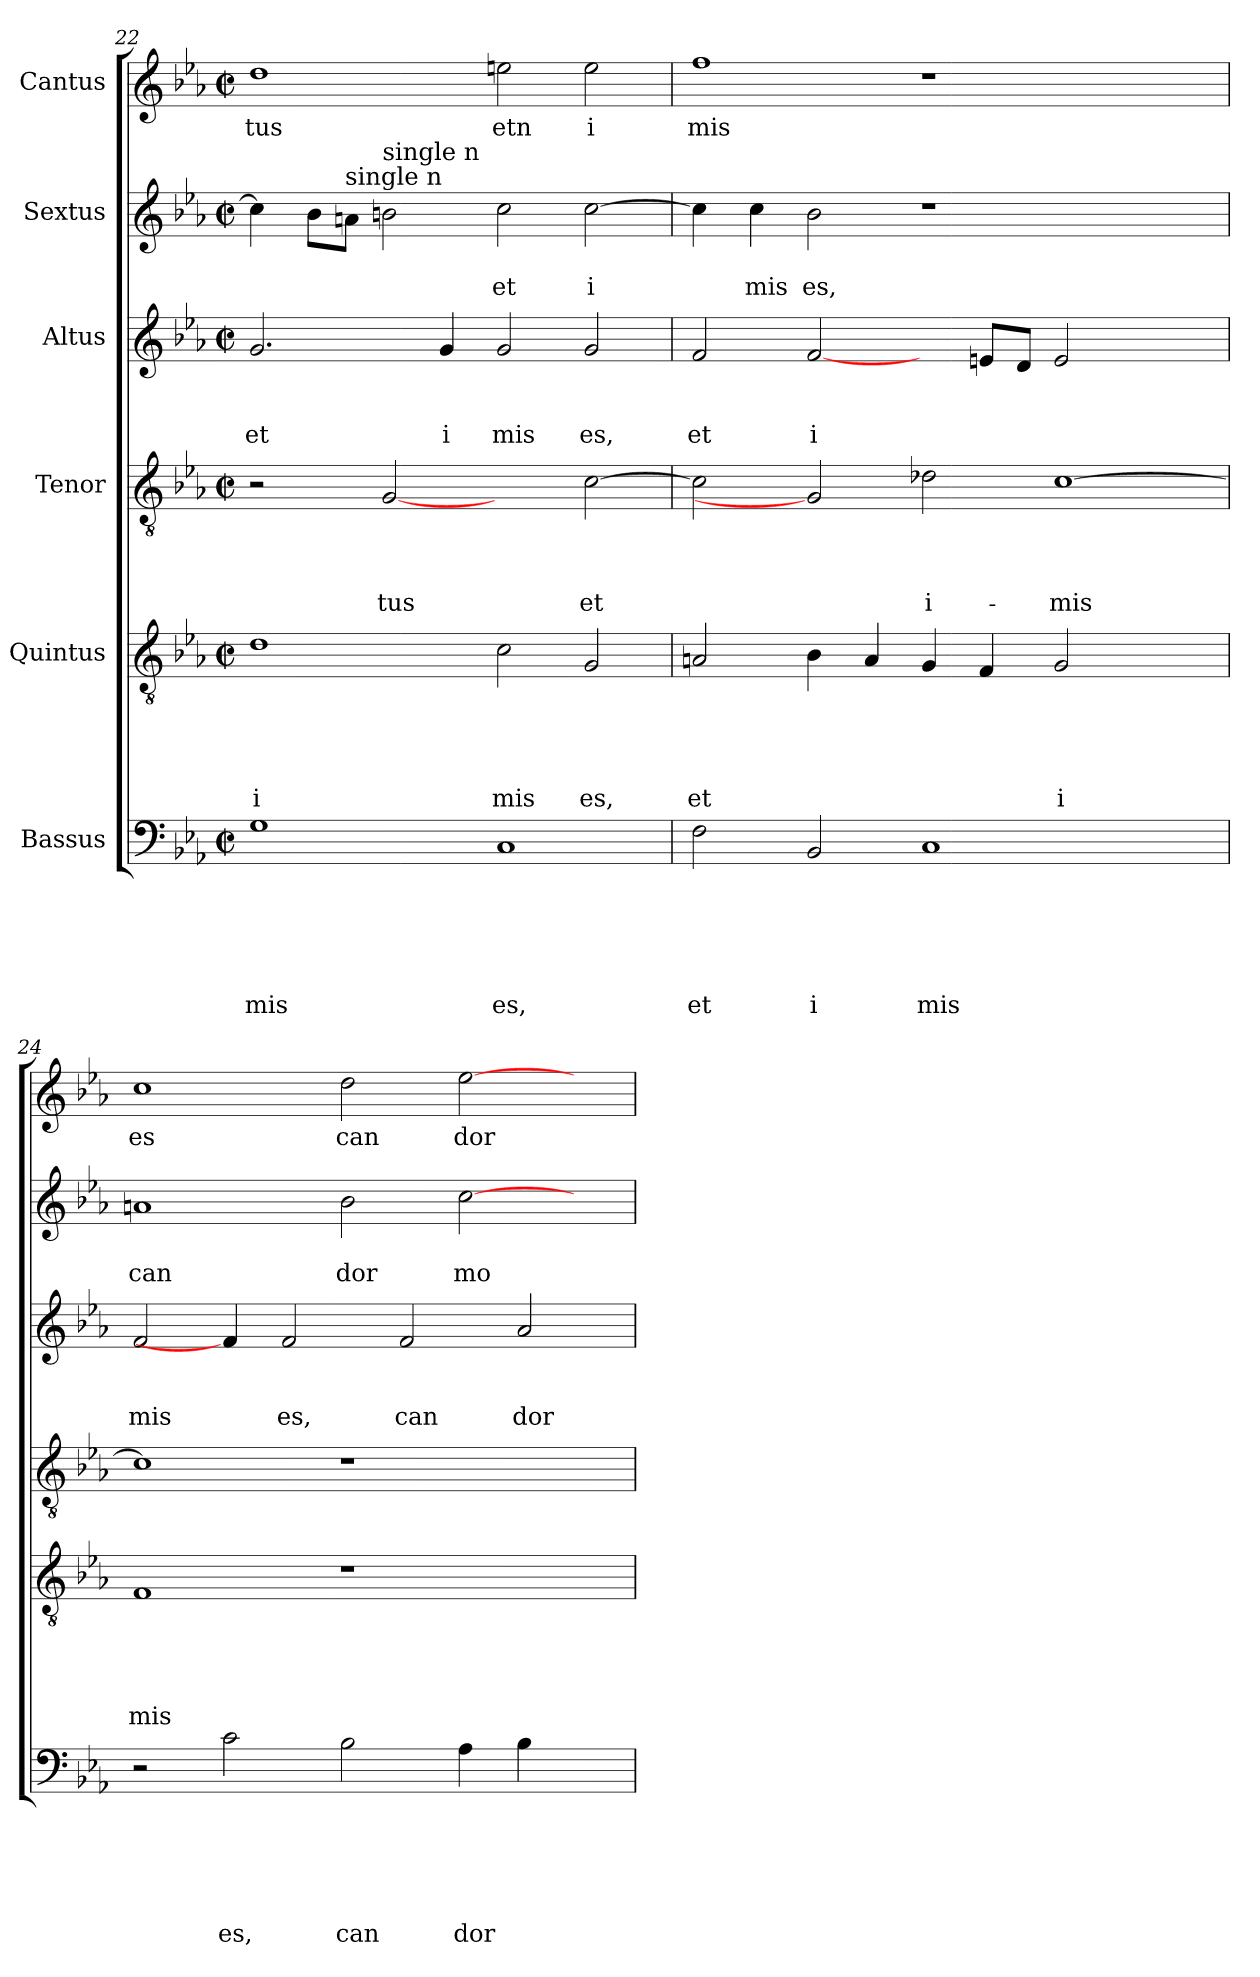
**kern	**text	**text	**text	**text	**text	**text	**kern	**text	**text	**text	**text	**text	**kern	**text	**text	**text	**text	**kern	**text	**text	**text	**kern	**text	**text	**kern	**text
*part6	*part6	*part6	*part6	*part6	*part6	*part6	*part5	*part5	*part5	*part5	*part5	*part5	*part4	*part4	*part4	*part4	*part4	*part3	*part3	*part3	*part3	*part2	*part2	*part2	*part1	*part1
*staff6	*staff6	*staff6	*staff6	*staff6	*staff6	*staff6	*staff5	*staff5	*staff5	*staff5	*staff5	*staff5	*staff4	*staff4	*staff4	*staff4	*staff4	*staff3	*staff3	*staff3	*staff3	*staff2	*staff2	*staff2	*staff1	*staff1
*I"Bassus	*	*	*	*	*	*	*I"Quintus	*	*	*	*	*	*I"Tenor	*	*	*	*	*I"Altus	*	*	*	*I"Sextus	*	*	*I"Cantus	*
*clefF4	*	*	*	*	*	*	*clefGv2	*	*	*	*	*	*clefGv2	*	*	*	*	*clefG2	*	*	*	*clefG2	*	*	*clefG2	*
*k[b-e-a-]	*	*	*	*	*	*	*k[b-e-a-]	*	*	*	*	*	*k[b-e-a-]	*	*	*	*	*k[b-e-a-]	*	*	*	*k[b-e-a-]	*	*	*k[b-e-a-]	*
*E-:	*	*	*	*	*	*	*E-:	*	*	*	*	*	*E-:	*	*	*	*	*E-:	*	*	*	*E-:	*	*	*E-:	*
*M2/2	*	*	*	*	*	*	*M2/2	*	*	*	*	*	*M2/2	*	*	*	*	*M2/2	*	*	*	*M2/2	*	*	*M2/2	*
*met(c|)	*	*	*	*	*	*	*met(c|)	*	*	*	*	*	*met(c|)	*	*	*	*	*met(c|)	*	*	*	*met(c|)	*	*	*met(c|)	*
=22	=22	=22	=22	=22	=22	=22	=22	=22	=22	=22	=22	=22	=22	=22	=22	=22	=22	=22	=22	=22	=22	=22	=22	=22	=22	=22
!	!	!	!	!	!	!LO:LY:b	!	!	!	!	!	!LO:LY:b	!	!	!	!	!	!	!	!	!LO:LY:b	!	!	!	!	!LO:LY:b
1G	.	.	.	.	.	mis	1d	.	.	.	.	i	2r	.	.	.	.	2.g/	.	.	et	4cc\]	.	.	1dd	tus
.	.	.	.	.	.	.	.	.	.	.	.	.	.	.	.	.	.	.	.	.	.	8b-\L	.	.	.	.
!	!	!	!	!	!	!	!	!	!	!	!	!	!	!	!	!	!	!	!	!	!	!LO:TX:a:t=single n	!	!	!	!
.	.	.	.	.	.	.	.	.	.	.	.	.	.	.	.	.	.	.	.	.	.	8a\J	.	.	.	.
!	!	!	!	!	!	!	!	!	!	!	!	!	!	!	!	!	!	!	!	!	!	!LO:TX:a:t=single n	!	!	!	!
!	!	!	!	!	!	!	!	!	!	!	!	!	!	!	!	!	!LO:LY:b	!	!	!	!	!	!	!	!	!
.	.	.	.	.	.	.	.	.	.	.	.	.	[2G	.	.	.	-tus	.	.	.	.	2b\	.	.	.	.
!	!	!	!	!	!	!	!	!	!	!	!	!	!	!	!	!	!	!	!	!	!LO:LY:b	!	!	!	!	!
.	.	.	.	.	.	.	.	.	.	.	.	.	.	.	.	.	.	4g/	.	.	i	.	.	.	.	.
!	!	!	!	!	!	!LO:LY:b	!	!	!	!	!	!LO:LY:b	!	!	!	!	!	!	!	!	!LO:LY:b	!	!	!LO:LY:b	!	!LO:LY:b
1C	.	.	.	.	.	es,	2c\	.	.	.	.	mis	2ryy	.	.	.	.	2g/	.	.	mis	2cc\	.	et	2een\	etn
!	!	!	!	!	!	!	!	!	!	!	!	!LO:LY:b	!	!	!	!	!LO:LY:b	!	!	!	!LO:LY:b	!	!	!LO:LY:b	!	!LO:LY:b
.	.	.	.	.	.	.	2G/	.	.	.	.	es,	[>2c\	.	.	.	et	2g/	.	.	es,	[>2cc\	.	i	2ee\	i
=23	=23	=23	=23	=23	=23	=23	=23	=23	=23	=23	=23	=23	=23	=23	=23	=23	=23	=23	=23	=23	=23	=23	=23	=23	=23	=23
!	!	!	!	!	!	!LO:LY:b	!	!	!	!	!	!LO:LY:b	!	!	!	!	!	!	!	!	!LO:LY:b	!	!	!	!	!LO:LY:b
2F\	.	.	.	.	.	et	2An/	.	.	.	.	et	2c\]	.	.	.	.	2f/	.	.	et	4cc\]	.	.	1ff	mis
!	!	!	!	!	!	!	!	!	!	!	!	!	!	!	!	!	!	!	!	!	!	!	!	!LO:LY:b	!	!
.	.	.	.	.	.	.	.	.	.	.	.	.	.	.	.	.	.	.	.	.	.	4cc\	.	mis	.	.
!	!	!	!	!	!	!LO:LY:b	!	!	!	!	!	!	!	!	!	!	!	!	!	!	!LO:LY:b	!	!	!LO:LY:b	!	!
2BB-/	.	.	.	.	.	i	4B-\	.	.	.	.	.	2G]	.	.	.	.	[2f/	.	.	i	2b-\	.	es,	.	.
.	.	.	.	.	.	.	4A/	.	.	.	.	.	.	.	.	.	.	.	.	.	.	.	.	.	.	.
!	!	!	!	!	!	!LO:LY:b	!	!	!	!	!	!	!	!	!	!	!LO:LY:b	!	!	!	!	!	!	!	!	!
1C	.	.	.	.	.	mis	4G/	.	.	.	.	.	2d-X\	.	.	.	i-	4ryy	.	.	.	1r	.	.	1r	.
.	.	.	.	.	.	.	4F/	.	.	.	.	.	.	.	.	.	.	8en/L	.	.	.	.	.	.	.	.
.	.	.	.	.	.	.	.	.	.	.	.	.	.	.	.	.	.	8d/J	.	.	.	.	.	.	.	.
!	!	!	!	!	!	!	!	!	!	!	!	!LO:LY:b	!	!	!	!	!LO:LY:b	!	!	!	!	!	!	!	!	!
.	.	.	.	.	.	.	2G/	.	.	.	.	i	[>1c	.	.	.	-mis	2e/	.	.	.	.	.	.	.	.
2ryy	.	.	.	.	.	.	2ryy	.	.	.	.	.	.	.	.	.	.	2ryy	.	.	.	2ryy	.	.	2ryy	.
=24	=24	=24	=24	=24	=24	=24	=24	=24	=24	=24	=24	=24	=24	=24	=24	=24	=24	=24	=24	=24	=24	=24	=24	=24	=24	=24
!	!	!	!	!	!	!	!	!	!	!	!	!LO:LY:b	!	!	!	!	!	!	!	!	!LO:LY:b	!	!	!LO:LY:b	!	!LO:LY:b
2r	.	.	.	.	.	.	1F	.	.	.	.	mis	1c]	.	.	.	.	2f/	.	.	mis	1an	.	can	1cc	es
!	!	!	!	!	!	!LO:LY:b	!	!	!	!	!	!	!	!	!	!	!	!	!	!	!	!	!	!	!	!
2c\	.	.	.	.	.	es,	.	.	.	.	.	.	.	.	.	.	.	4f/]	.	.	.	.	.	.	.	.
!	!	!	!	!	!	!	!	!	!	!	!	!	!	!	!	!	!	!	!	!	!LO:LY:b	!	!	!	!	!
.	.	.	.	.	.	.	.	.	.	.	.	.	.	.	.	.	.	2f/	.	.	es,	.	.	.	.	.
!	!	!	!	!	!	!LO:LY:b	!	!	!	!	!	!	!	!	!	!	!	!	!	!	!	!	!	!LO:LY:b	!	!LO:LY:b
2B-\	.	.	.	.	.	can	1r	.	.	.	.	.	1r	.	.	.	.	.	.	.	.	2b-\	.	dor	2dd\	can
!	!	!	!	!	!	!	!	!	!	!	!	!	!	!	!	!	!	!	!	!	!LO:LY:b	!	!	!	!	!
.	.	.	.	.	.	.	.	.	.	.	.	.	.	.	.	.	.	2f/	.	.	can	.	.	.	.	.
!	!	!	!	!	!	!LO:LY:b	!	!	!	!	!	!	!	!	!	!	!	!	!	!	!	!	!	!LO:LY:b	!	!LO:LY:b
4A-\	.	.	.	.	.	dor	.	.	.	.	.	.	.	.	.	.	.	.	.	.	.	[>2cc\	.	mo	[>2ee-\	dor
!	!	!	!	!	!	!	!	!	!	!	!	!	!	!	!	!	!	!	!	!	!LO:LY:b	!	!	!	!	!
4B-\	.	.	.	.	.	.	.	.	.	.	.	.	.	.	.	.	.	2a-/	.	.	dor	.	.	.	.	.
4ryy	.	.	.	.	.	.	4ryy	.	.	.	.	.	4ryy	.	.	.	.	.	.	.	.	4ryy	.	.	4ryy	.
=	=	=	=	=	=	=	=	=	=	=	=	=	=	=	=	=	=	=	=	=	=	=	=	=	=	=
*-	*-	*-	*-	*-	*-	*-	*-	*-	*-	*-	*-	*-	*-	*-	*-	*-	*-	*-	*-	*-	*-	*-	*-	*-	*-	*-
